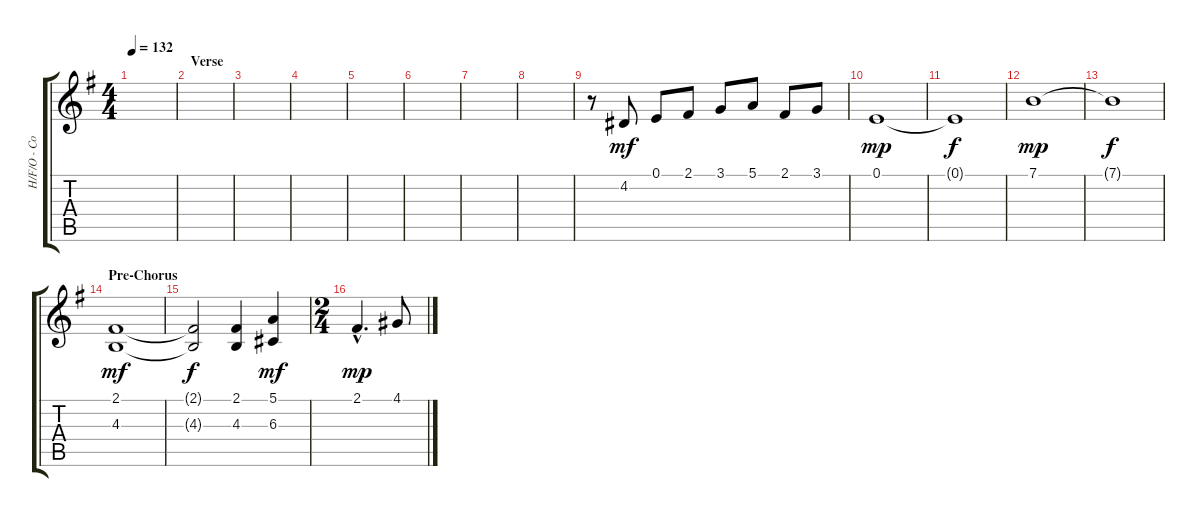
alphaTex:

\track ("H/F/O - Coen Janssen" "H/F/O - Co") {instrument frenchhorn}
\staff {score tabs}
\tuning (E4 B3 G3 D3 A2 E2) {hide}
\ts (4 4)
\tempo 132
\clef g2
\ks g
|
\section ("" "Verse")
|
|
|
|
|
|
|
r.8{instrument flute} 4.2.8{dy mf} 0.1.8 2.1.8 3.1.8 5.1.8 2.1.8 3.1.8 |
0.1.1{dy mp} |
0.1{t}.1{dy f} |
7.1.1{dy mp} |
7.1{t}.1{dy f} |
\section ("" "Pre-Chorus")
(2.1 4.3).1{dy mf instrument frenchhorn} |
(2.1{t} 4.3{t}).2{dy f} (2.1 4.3).4 (5.1 6.3).4{dy mf} |
\ts (2 4)
2.1{hac}.4{d dy mp} 4.1.8
